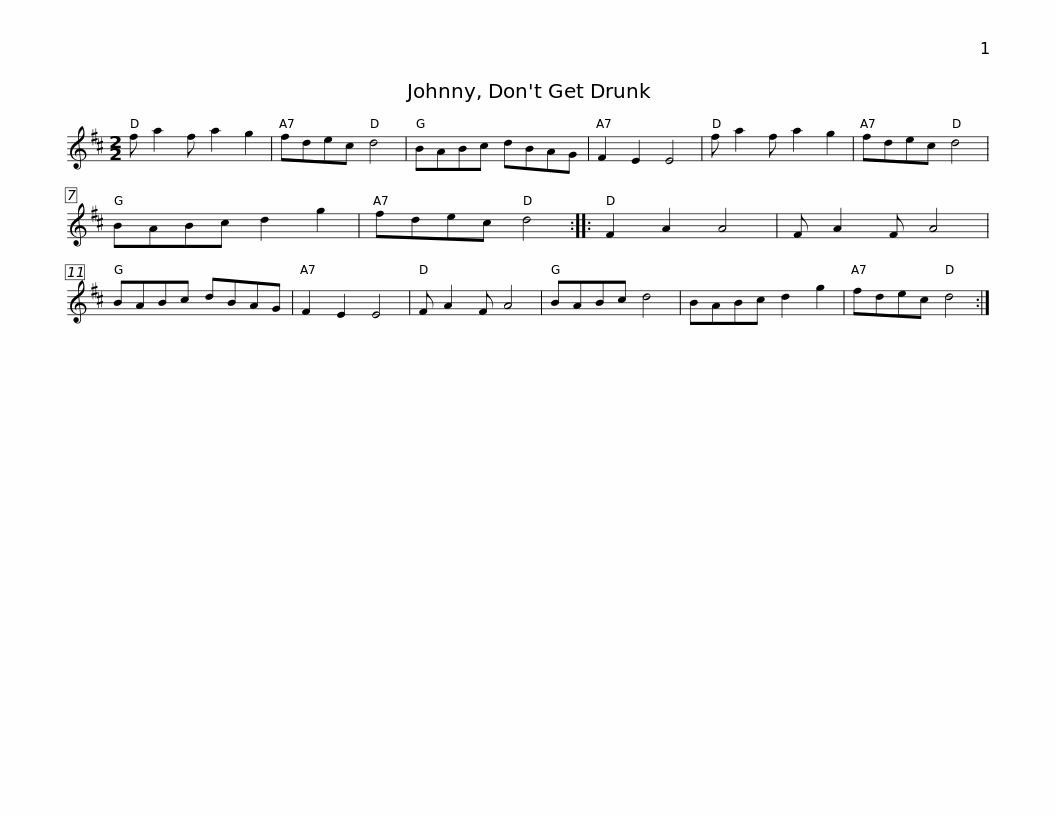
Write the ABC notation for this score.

X:1
L:1/8
M:2/2
I:linebreak $
K:D
V:1 treble
V:1
 f a2 f a2 g2 | fdec d4 | BABc dBAG | F2 E2 E4 | f a2 f a2 g2 | %5
 fdec d4 | BABc d2 g2 |$ fdec d4 :: F2 A2 A4 | F A2 F A4 | %10
 BABc dBAG | F2 E2 E4 | F A2 F A4 | BABc d4 | BABc d2 g2 |$ %15
 fdec d4 :| %16
